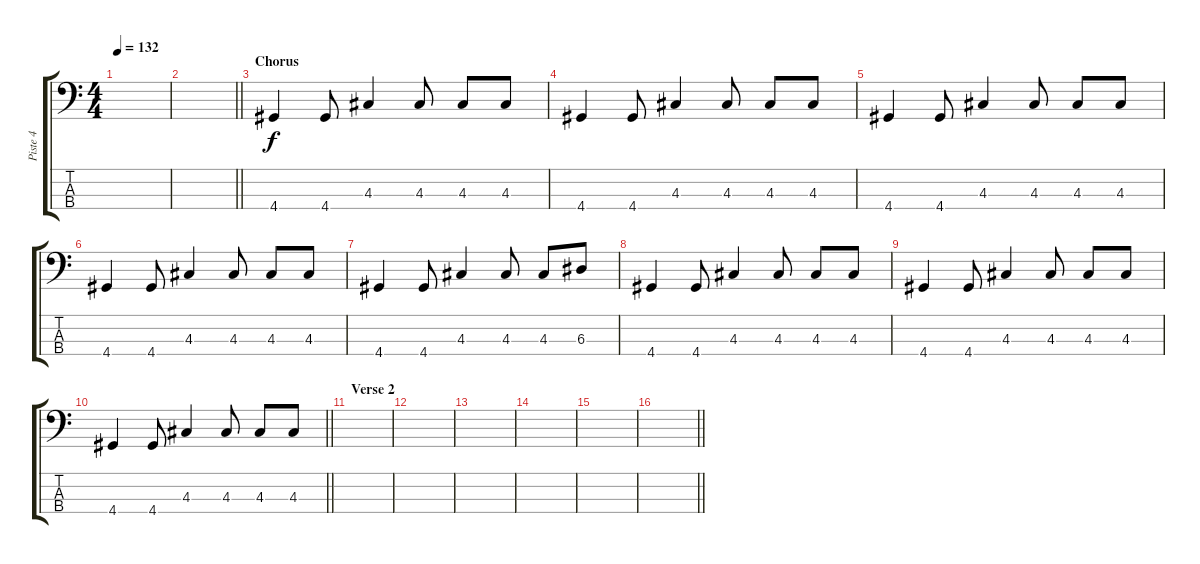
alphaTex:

\track ("Piste 4" "Piste 4") {instrument electricbassfinger}
\staff {score tabs}
\tuning (G2 D2 A1 E1) {hide}
\ts (4 4)
\tempo 132
\clef f4
\ks c
|
\barLineRight lightlight
|
\section ("" "Chorus")
4.4.4 4.4.8 4.3.4 4.3.8 4.3.8 4.3.8 |
4.4.4 4.4.8 4.3.4 4.3.8 4.3.8 4.3.8 |
4.4.4 4.4.8 4.3.4 4.3.8 4.3.8 4.3.8 |
4.4.4 4.4.8 4.3.4 4.3.8 4.3.8 4.3.8 |
4.4.4 4.4.8 4.3.4 4.3.8 4.3.8 6.3.8 |
4.4.4 4.4.8 4.3.4 4.3.8 4.3.8 4.3.8 |
4.4.4 4.4.8 4.3.4 4.3.8 4.3.8 4.3.8 |
\barLineRight lightlight
4.4.4 4.4.8 4.3.4 4.3.8 4.3.8 4.3.8 |
\section ("" "Verse 2")
|
|
|
|
|
\barLineRight lightlight
